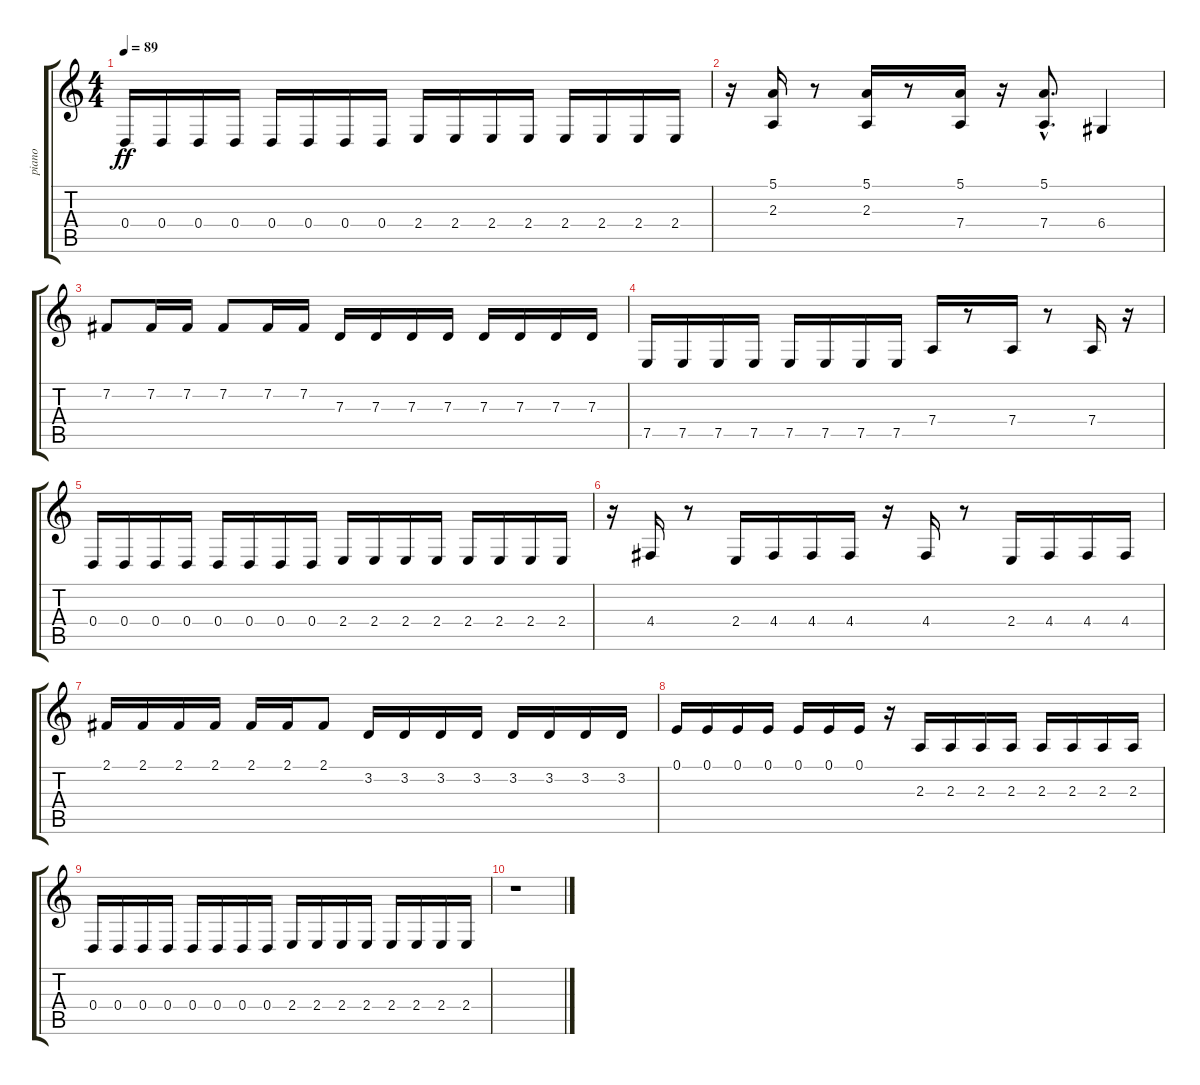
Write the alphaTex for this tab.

\track ("piano" "piano") {instrument acousticgrandpiano}
\staff {score tabs}
\tuning (E4 B3 G3 D3 A2 E2) {hide}
\ts (4 4)
\tempo 89
\clef g2
\ks c
0.4.16{dy ff} 0.4.16 0.4.16 0.4.16 0.4.16 0.4.16 0.4.16 0.4.16 2.4.16 2.4.16 2.4.16 2.4.16 2.4.16 2.4.16 2.4.16 2.4.16 |
r.16 (5.1 2.3).16 r.8 (5.1 2.3).16 r.8 (5.1 7.4).16 r.16 (5.1{hac} 7.4{hac}).8{d} 6.4.4 |
7.2.8 7.2.16 7.2.16 7.2.8 7.2.16 7.2.16 7.3.16 7.3.16 7.3.16 7.3.16 7.3.16 7.3.16 7.3.16 7.3.16 |
7.5.16 7.5.16 7.5.16 7.5.16 7.5.16 7.5.16 7.5.16 7.5.16 7.4.16 r.8 7.4.16 r.8 7.4.16 r.16 |
0.4.16 0.4.16 0.4.16 0.4.16 0.4.16 0.4.16 0.4.16 0.4.16 2.4.16 2.4.16 2.4.16 2.4.16 2.4.16 2.4.16 2.4.16 2.4.16 |
r.16 4.4.16 r.8 2.4.16 4.4.16 4.4.16 4.4.16 r.16 4.4.16 r.8 2.4.16 4.4.16 4.4.16 4.4.16 |
2.1.16 2.1.16 2.1.16 2.1.16 2.1.16 2.1.16 2.1.8 3.2.16 3.2.16 3.2.16 3.2.16 3.2.16 3.2.16 3.2.16 3.2.16 |
0.1.16 0.1.16 0.1.16 0.1.16 0.1.16 0.1.16 0.1.16 r.16 2.3.16 2.3.16 2.3.16 2.3.16 2.3.16 2.3.16 2.3.16 2.3.16 |
0.4.16 0.4.16 0.4.16 0.4.16 0.4.16 0.4.16 0.4.16 0.4.16 2.4.16 2.4.16 2.4.16 2.4.16 2.4.16 2.4.16 2.4.16 2.4.16 |
r.1
